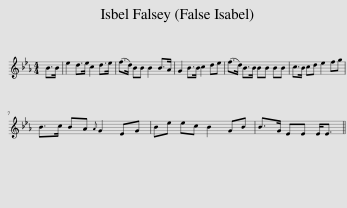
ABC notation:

X:1
L:1/8
M:4/4
I:linebreak $
K:Eb
V:1 treble
V:1
 B>B | e2 d>e c2 d>e | (f>d) BB B2 B>A | G2 B>B c2 de | (f>d) B>B BB BB | %5
 c>B cd e2 fg |$ B>c BA{A} G2 EG | Be ec B2 GB | B>G EE E<E || %9
